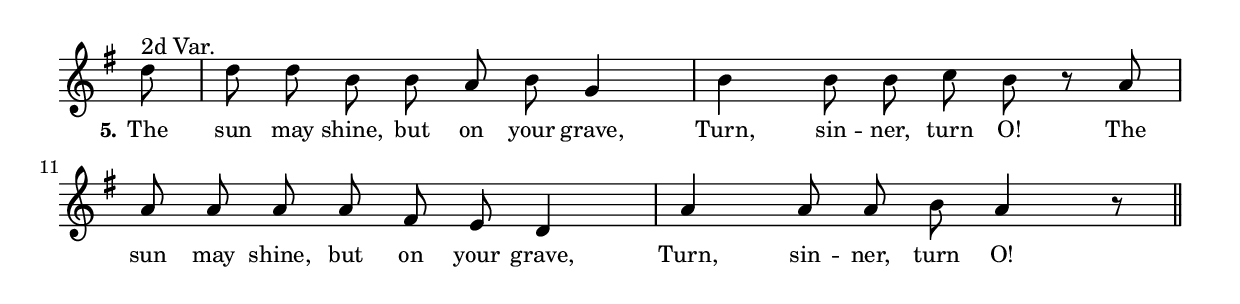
% 048-p2.ly - Part of the score sheet for "Turn, sinner, turn O!"
% Copyright (C) 2007  Marcus Brinkmann <marcus@gnu.org>
%
% This score sheet is free software; you can redistribute it and/or
% modify it under the terms of the Creative Commons Legal Code
% Attribution-ShareALike as published by Creative Commons; either
% version 2.0 of the License, or (at your option) any later version.
%
% This score sheet is distributed in the hope that it will be useful,
% but WITHOUT ANY WARRANTY; without even the implied warranty of
% MERCHANTABILITY or FITNESS FOR A PARTICULAR PURPOSE.  See the
% Creative Commons Legal Code Attribution-ShareALike for more details.
%
% You should have received a copy of the Creative Commons Legal Code
% Attribution-ShareALike along with this score sheet; if not, write to
% Creative Commons, 543 Howard Street, 5th Floor,
% San Francisco, CA 94105-3013  United States

\version "2.10.0"

%\header
%{
%  title = "Turn, Sinner, Turn O!"
%  composer = "trad."
%}

melody =
<<
    \context Voice
    {
	\set Staff.midiInstrument = "acoustic grand"
	\override Staff.VerticalAxisGroup #'minimum-Y-extent = #'(0 . 0)
	
	\autoBeamOff

	\time 4/4
	\clef violin
	\key g \major

	\set Score.currentBarNumber = #9

	% Force bar number at beginning.
	\bar ""

	\partial 8 d''8^\markup{2d Var.} | d''8 d'' b' b' a' b' g'4 |
	b'4 b'8 b' c'' b' r a' | a'8 a' a' a' fis' e' d'4 |
	a'4 a'8 a' b' a'4 r8 \bar "||"
    }

    \lyricsto "" \new Lyrics
    {
        \override LyricText #'font-size = #0
        \override StanzaNumber #'font-size = #-1

	\set stanza = "5."
	The sun may shine, but on your grave, Turn, sin -- ner, turn O!
	The sun may shine, but on your grave, Turn, sin -- ner, turn O!
    }
>>


\score
{
  \new Staff { \melody }
  
  \layout
  {
    indent = 0.0
    \context
    {
      \Staff
      \remove "Time_signature_engraver"
    }
  }
}


\score
{
  \new Staff { \unfoldRepeats \melody }

  
  \midi {
    \context {
      \Score
      tempoWholesPerMinute = #(ly:make-moment 80 4)
      }
    }


}
